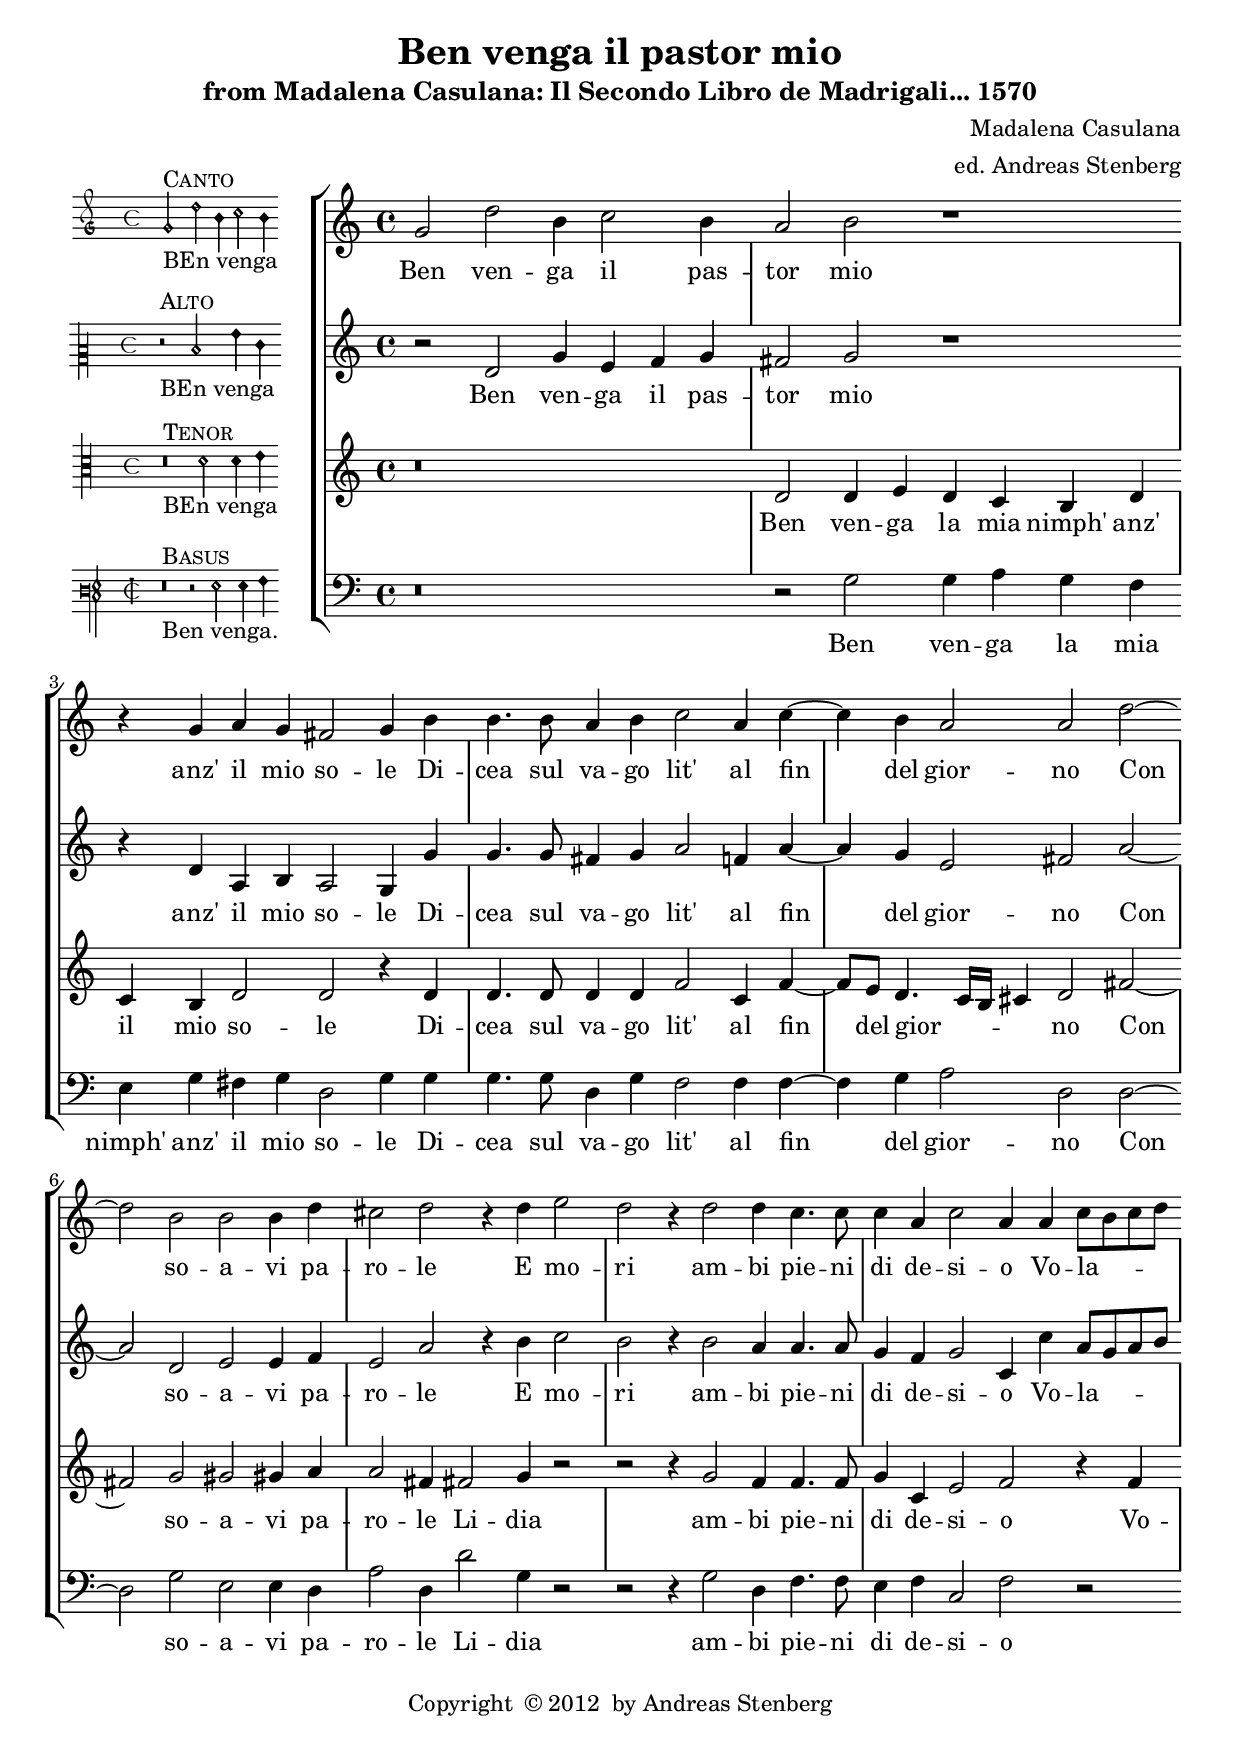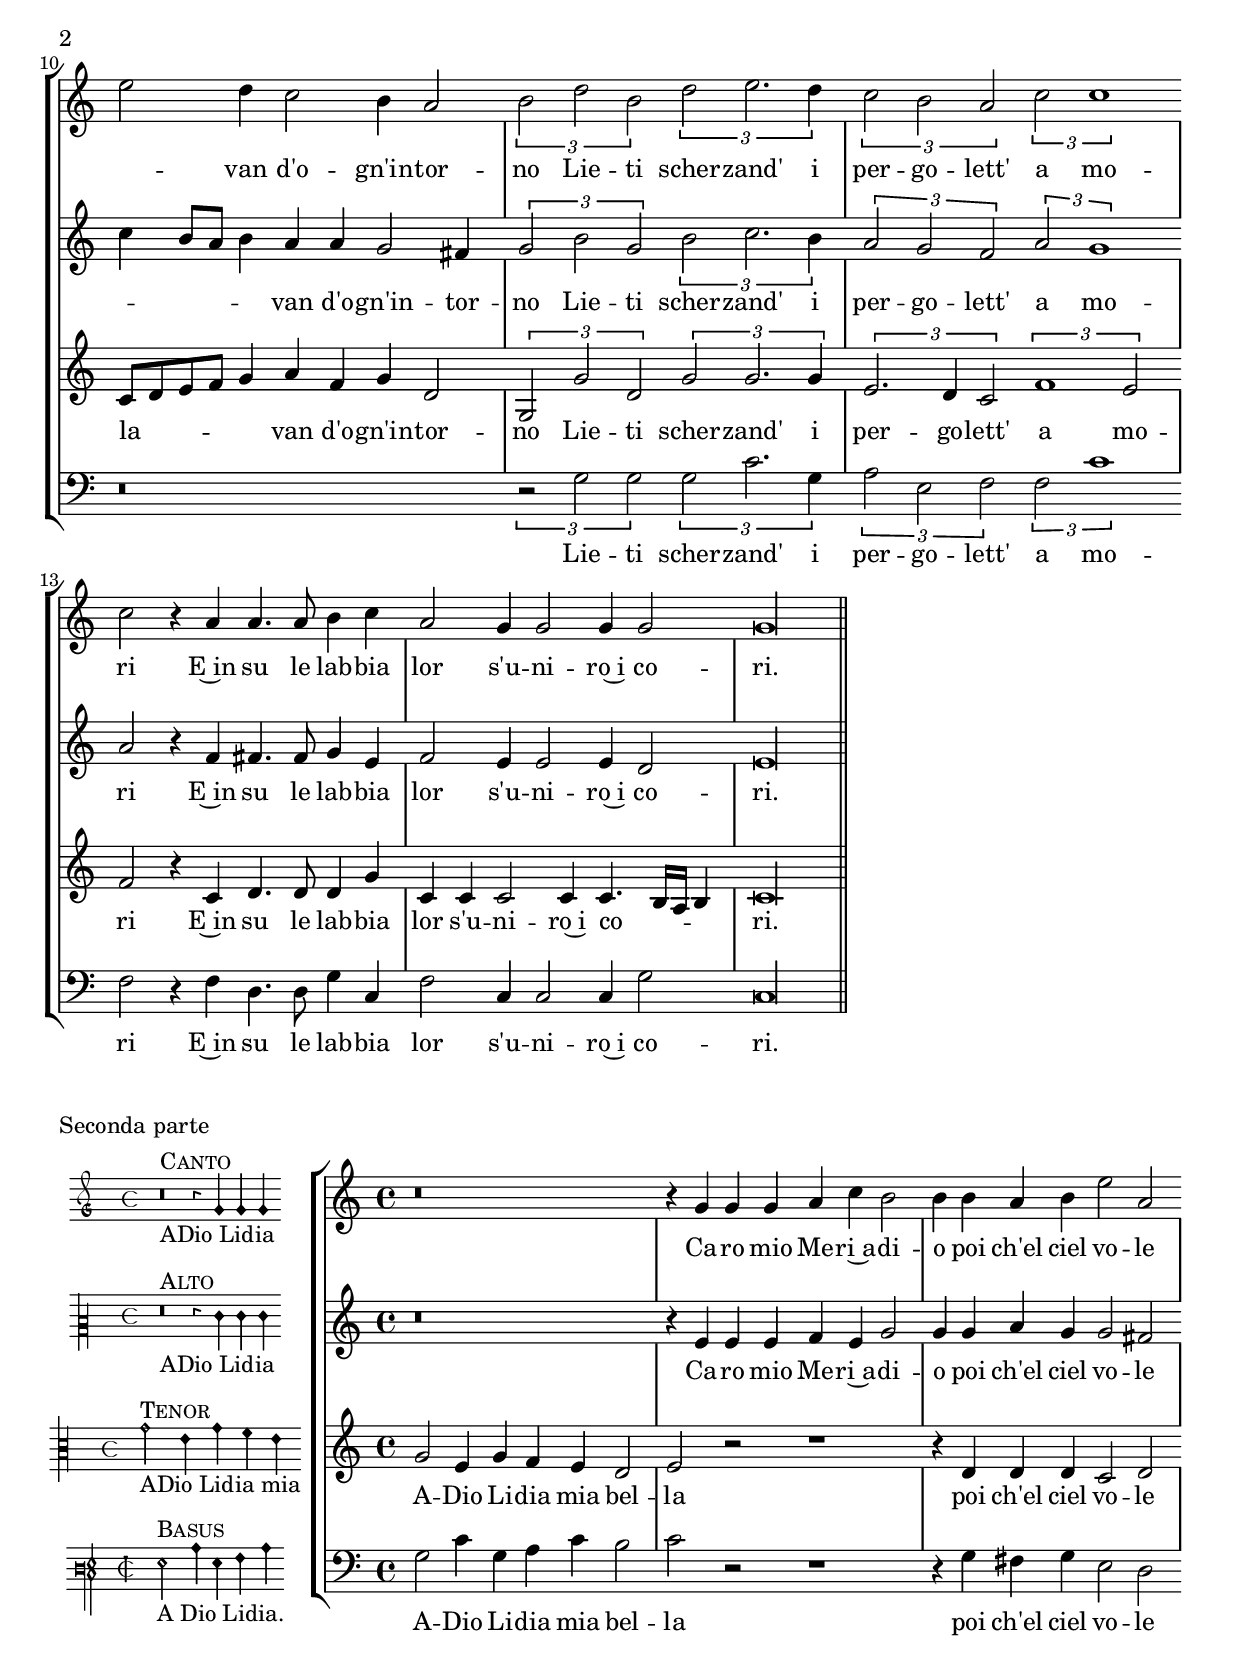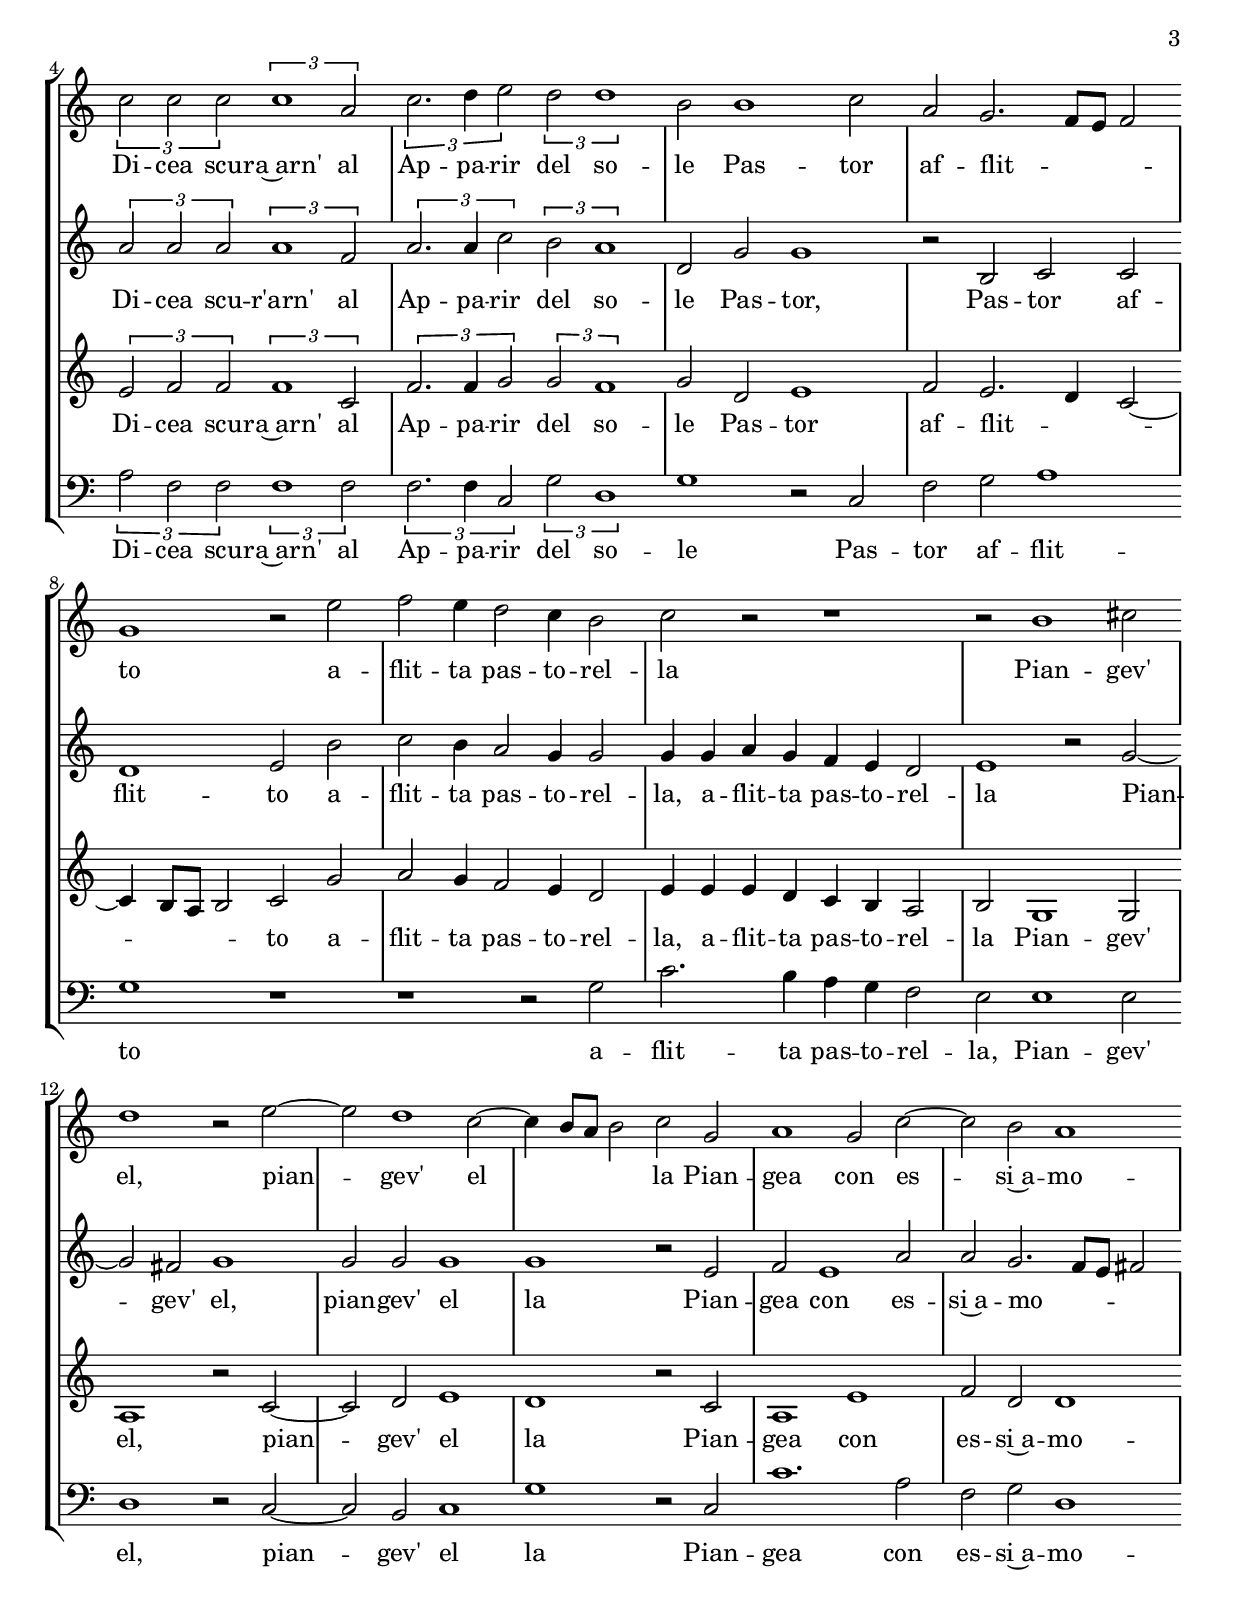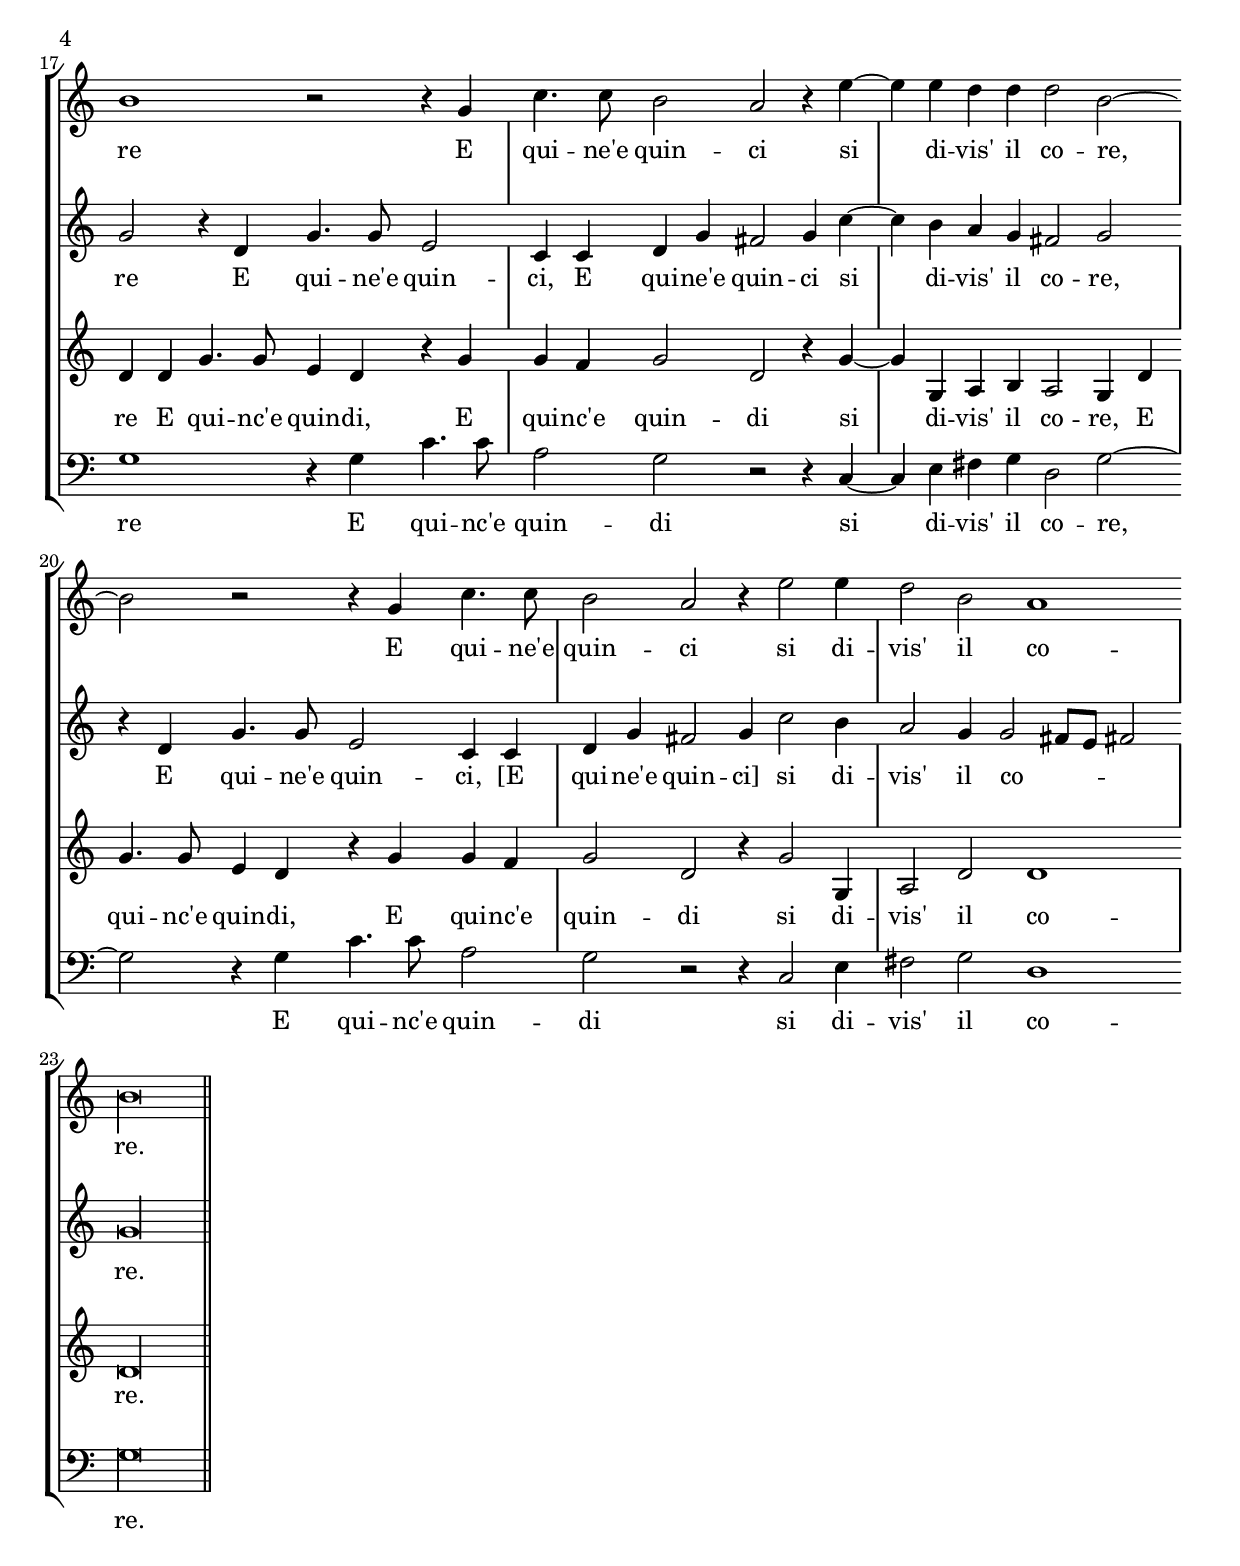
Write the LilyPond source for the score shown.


%%%%%%%%%%%%%%%%%%%%%%%%%%%%%%%%%%%%%%%%%%%%%%%%%%%%%%%%%%%%%%%%%%%
% This is a template based on the usual four part choir templater %
% where the voices have common lyrics at the the start but split  %
% to separate lyrics after a while.				  %
% This template is modyfied by AS from the one in the lilypond    %
% documentation.						  %
% This template is to be used for instance for fairly simple      %
% settings where the stanzas are set homophonicaly but twhere the %
% Chorus contains polyphony that require separate underlay for    %
% the different voices.						  %
%%%%%%%%%%%%%%%%%%%%%%%%%%%%%%%%%%%%%%%%%%%%%%%%%%%%%%%%%%%%%%%%%%%
\version "2.18.0"
\include "deutsch.ly"

\header {
  title = "Ben venga il pastor mio"
  subtitle = "from Madalena Casulana: Il Secondo Libro de Madrigali... 1570"
  composer = "Madalena Casulana"
  arranger = "ed. Andreas Stenberg"	
  poet = ""
  meter =""
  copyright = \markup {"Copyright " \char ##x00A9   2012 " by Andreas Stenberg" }
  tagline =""
}
global = {
  \key c \major


}

sopMusic = \relative c'' {

  \set Score.tempoHideNote = ##t
  \tempo 2 = 86
  \time 4/4
  \set Timing.measureLength = #(ly:make-moment 4/2)
  \override Staff.BarLine.transparent = ##t
  g2 d'2 h4 c2 h4
  a2 h2 r1
  r4 g4 a4 g4										%% end of first line in orig.
  fis2 g4 h4
  h4. h8 a4 h4 c2 a4 c4~
  c4 h4										%% end of second line
  a2 a2 d2~
  d2 h2 h2 h4 d4
  cis2 d2 r4 d4 e2
  d2 r4 d2 d4 c4. c8
  c4 a4 c2									%% end of third line
  a4 a4 c8\melisma h8 c8 d8 e2\melismaEnd d4  c2 h4 a2
  \tuplet 3/2 { h2 d2 h2  }\tuplet 3/2 { d2 e2. d4 } 					%% end of fourth line
  \tuplet 3/2 { c2 h2 a2 }  \tuplet 3/2 { c2 c1 }
  c2 r4 a4 a4. a8 h4 c4
  a2 g4 g2 g4 g2
  \cadenzaOn
  g\longa
  \revert Staff.BarLine.transparent
  \bar "||"
}
sopWords = \lyricmode {
  Ben ven -- ga il pas -- tor mio anz' il mio so -- le
  Di -- cea  sul va -- go lit' al fin del gior -- no
  Con so -- a -- vi pa -- ro -- le
  E mo -- ri am -- bi pie -- ni di de -- si -- o
  Vo -- la -- van d'o -- gn'in -- tor -- no
  Lie -- ti scher -- zand' i per -- go -- lett' a mo -- ri
  E~in su le lab -- bia lor s'u -- ni -- ro~i co -- ri.
}
altoMusic = \relative c' {
  \override Staff.BarLine.transparent = ##t
  r2 d2 g4 e4 f4 g4
  fis2 g2 r1
  r4 d4 a4 h4											%% end of first line in orig.
  a2 g4 g'4
  g4. g8 fis4 g4 a2 f4 a4~
  a4 g4 e2											%% end of second line
  fis2 a2~
  a2 d,2 e2 e4 f4
  e2 a2 r4 h4 c2
  h2 r4 h2 a4 a4. a8
  g4 f4 g2											%% end of third line
  c,4 c'4 a8\melisma g8 a8 h8 c4 h8 a8 h4\melismaEnd  a4
  a4 g2 fis4
  \tuplet 3/2 { g2 h2 g2 } \tuplet 3/2 { h2 c2. h4 }
  \tuplet 3/2 { a2 g2 f2 } \tuplet 3/2 { a2 g1 }
  a2 r4 f4 fis4. fis8 g4 e4
  f2 e4 e2 e4 d2
  \cadenzaOn
  e\longa
  \revert Staff.BarLine.transparent
}
altoWords = \lyricmode {
  Ben ven -- ga il pas -- tor mio anz' il mio so -- le
  Di -- cea  sul va -- go lit' al fin del gior -- no
  Con so -- a -- vi pa -- ro -- le
  E mo -- ri am -- bi pie -- ni di de -- si -- o
  Vo -- la -- van d'o -- gn'in -- tor -- no
  Lie -- ti scher -- zand' i per -- go -- lett' a mo -- ri
  E~in su le lab -- bia lor s'u -- ni -- ro~i co -- ri.
}
tenorMusic = \relative c' {
  \clef "G"
  \override Staff.BarLine.transparent = ##t
  r\breve
  d2 d4 e4 d4 c4 h4 d4
  c4 h4													%% end of first line
  d2 d2 r4 d4
  d4. d8 d4 d4 f2 c4 f4~
  f8 e8 d4.\melisma c16 h16 cis4\melismaEnd			%% end of second line
  d2 fis2~
  fis2 g2 gis2 gis!4 a4
  a2 fis4 fis!2 g4 r2
  r2 r4 g2 f4 f4. f8
  g4 c,4													%% end of third line
  e2 f2 r4 f4 c8\melisma d8 e8 f8
  g4\melismaEnd a4 f4 g4 d2
  \tuplet 3/2 { g,2 g'2 d2 } \tuplet 3/2 {  g2 g2. g4 }
  \tuplet 3/2 { e2. d4 c2  } \tuplet 3/2 { f1 e2 }
  f2 r4 c4 d4. d8 d4 g4
  c,4 c4 c2  c4 c4.\melisma h16 a16 h4\melismaEnd
  \cadenzaOn
  c\longa
  \revert Staff.BarLine.transparent
}
tenorWords = \lyricmode {
  Ben ven -- ga la mia nimph' anz' il mio so -- le
  Di -- cea  sul va -- go lit' al fin del gior -- no
  Con so -- a -- vi pa -- ro -- le
  Li -- dia  am -- bi pie -- ni di de -- si -- o
  Vo -- la -- van d'o -- gn'in -- tor -- no
  Lie -- ti scher -- zand' i per -- go -- lett' a mo -- ri
  E~in su le lab -- bia lor s'u -- ni -- ro~i co -- ri.
}
bassMusic = \relative c' {
  \override Staff.BarLine.transparent = ##t
  r\breve
  r2 g2 g4 a4 g4 f4
  e4 g4											%% end of first line in orig.
  fis4 g4 d2 g4 g4
  g4. g8 d4 g4 f2										%% end of second line
  f4 f4~
  f4 g4 a2 d,2 d2~
  d2 g2 e2 e4 d4
  a'2 d,4 d'2 g,4 r2
  r2 r4 g2 d4 f4. f8								%% end of third line
  e4 f4 c2 f2 r2
  r\breve
  \tuplet 3/2 { r2 g2 g2  } \tuplet 3/2 { g2 c2. g4 }
  \tuplet 3/2 { a2 e2 f2 } \tuplet 3/2 { f2 c'1 }
  f,2 r4 f4										%% end of fourth line
  d4. d8 g4 c,4
  f2 c4 c2 c4 g'2
  \cadenzaOn
  c,\longa
  \revert Staff.BarLine.transparent
}
bassWords = \lyricmode {
  Ben ven -- ga la mia nimph' anz' il mio so -- le
  Di -- cea  sul va -- go lit' al fin del gior -- no
  Con so -- a -- vi pa -- ro -- le
  Li -- dia  am -- bi pie -- ni di de -- si -- o
  Lie -- ti scher -- zand' i per -- go -- lett' a mo -- ri
  E~in su le lab -- bia lor s'u -- ni -- ro~i co -- ri.
}
incipitDiscantus = \markup {
  \score {
    {
      %      \set Staff.instrumentName = #"Tenor "
      \override NoteHead.style = #'neomensural
      \override Rest.style = #'neomensural
      \override Staff.TimeSignature.style = #'mensural
      \cadenzaOn
      \clef "petrucci-g"
      \key c \major
      \time 4/4

      g'2 ^\markup { \smallCaps"Canto"} _"BEn venga"
      d''2 h'4 c''2 h'4
    }
    \layout {
      \context {
        \Voice
        \remove "Ligature_bracket_engraver"
        \consists "Mensural_ligature_engraver"
      }
      line-width = 4.5\cm
    }
  }
}


incipitAltus = \markup {
  \score {
    {
      %      \set Staff.instrumentName = #"Tenor "
      \override NoteHead.style = #'neomensural
      \override Rest.style = #'neomensural
      \override Staff.TimeSignature.style = #'mensural
      \cadenzaOn
      \clef "petrucci-c2"
      \key c \major
      \time 4/4
      r2 ^\markup \smallCaps"Alto"_"BEn venga "
      d'2 g'4 e'4
    }
    \layout {
      \context {
        \Voice
        \remove "Ligature_bracket_engraver"
        \consists "Mensural_ligature_engraver"
      }
      line-width = 4.5\cm
    }
  }
}


incipitTenor = \markup {
  \score {
    {
      %      \set Staff.instrumentName = #"Tenor "
      \override NoteHead.style = #'neomensural
      \override Rest.style = #'neomensural
      \override Staff.TimeSignature.style = #'mensural
      \cadenzaOn
      \clef "petrucci-c3"
      \key c \major
      \time 4/4
      r\breve ^\markup \smallCaps"Tenor"_"BEn venga"
      d'2 d'4 e'4
    }
    \layout {
      \context {
        \Voice
        \remove "Ligature_bracket_engraver"
        \consists "Mensural_ligature_engraver"
      }
      line-width = 5.0\cm
    }
  }
}
#(append! supported-clefs '(("mensural-f3" . ("clefs.mensural.f" 0 0))))

incipitBassus = \markup {
  \score {
    {
      %      \set Staff.instrumentName = #"Tenor "
      \override NoteHead.style = #'neomensural
      \override Rest.style = #'neomensural
      \override Staff.TimeSignature.style = #'mensural
      \cadenzaOn
      \clef "petrucci-f3"
      \key c \major
      \time 2/2
      r\breve^\markup \smallCaps"Basus"_"Ben venga."
      r2 g2 g4 a4
    }
    \layout {
      \context {
        \Voice
        \remove "Ligature_bracket_engraver"
        \consists "Mensural_ligature_engraver"
      }
      line-width = 4.5\cm
    }
  }
}


\score {
  <<
    \new StaffGroup \with {
      \override VerticalAxisGroup.staff-staff-spacing = #'((basic-distance . 12))
    } <<
      \new Staff = treble <<
        \set Staff.instrumentName = \incipitDiscantus
        \new Voice = "sopranos" {
          \set  Staff.midiInstrument ="choir aahs"
          %	\voiceOne
          << \global \sopMusic >>
        }
      >>
      \new Lyrics = sopranos { s1 }

      \new Staff = "medius" <<
        \set Staff.instrumentName = \incipitAltus

        \new Voice = "altos" {
          %	\voiceTwo
          \set  Staff.midiInstrument ="choir aahs"
          << \global \altoMusic >>
        }
      >>

      \new Lyrics = "altos" { s1 }
      \new Staff = tenors <<
        \set Staff.instrumentName = \incipitTenor

        \clef "treble"
        \new Voice = "tenors" {
          \set  Staff.midiInstrument ="choir aahs"
          %	\voiceOne
          << \global \tenorMusic >>
        }
      >>
      \new Lyrics = "tenors" { s1 }

      \new Staff ="basses" {
        \set Staff.instrumentName = \incipitBassus

        \new Voice = "basses" {
          \set  Staff.midiInstrument ="choir aahs"
          \clef "bass"
          %	\voiceTwo
          << \global \bassMusic >>
        }
      }
    >>
    \new Lyrics = basses { s1 }

    \context Lyrics = sopranos \lyricsto sopranos \sopWords
    \context Lyrics = altos \lyricsto altos \altoWords
    \context Lyrics = tenors \lyricsto tenors \tenorWords
    \context Lyrics = basses \lyricsto basses \bassWords
  >>
  \layout {
    \context {
      \Score
      % no bars in staves
      %      \override BarLine.transparent = ##t

    }
    % the next three instructions keep the lyrics between the bar lines
    \context {
      \Lyrics
      \consists "Bar_engraver"
      \override BarLine.transparent = ##t
    }
    \context {
      \StaffGroup
      \consists "Separating_line_group_engraver"
    }
    \context {
      \Voice
      % no slurs
      \override Slur.transparent = ##t
      % Comment in the below "\remove" command to allow line
      % breaking also at those barlines where a note overlaps
      % into the next bar.  The command is commented out in this
      % short example score, but especially for large scores, you
      % will typically yield better line breaking and thus improve
      % overall spacing if you comment in the following command.
      %\remove "Forbid_line_break_engraver"
    }
    indent = 4.5\cm
  }
}

global = {
  \key c \major


}

sopMusicB = \relative c'' {

  \set Score.tempoHideNote = ##t
  \tempo 2 = 86
  \time 4/4
  \set Timing.measureLength = #(ly:make-moment 4/2)
  \override Staff.BarLine.transparent = ##t
  r\breve
  r4 g4 g4 g4 a4 c4 h2
  h4 h4 a4 h4								%% end of first line in orig.
  e2 a,2
  \tuplet 3/2 { c2 c2 c2 } \tuplet 3/2 { c1 a2 }
  \tuplet 3/2 { c2. d4 e2 }					%5 end of second line
  \tuplet 3/2 { d2 d1 }
  h2 h1 c2
  a2 g2.\melisma  f8 e8 f2\melismaEnd
  g1 r2 e'2
  f2 e4 d2 c4 h2
  c2 r2 r1											%% end of third line
  r2 h1 cis2
  d1 r2 e2~
  e2 d1 c2~\melisma
  c4 h8 a8 h2\melismaEnd c2 g2
  a1 g2 c2~
  c2 h2 a1
  h1 r2 r4 g4									%% end of fourth line
  c4. c8 h2 a2 r4 e'4~
  e4 e4 d4 d4 d2 h2~
  h2 r2 r4 g4 c4. c8
  h2 a2 r4 e'2 e4								%% end of fifth line
  d2 h2 a1
  \cadenzaOn
  h\longa
  \revert Staff.BarLine.transparent
  \bar "||"
}
sopWordsB = \lyricmode {
  Ca -- ro mio Me -- ri~a -- di -- o poi ch'el ciel vo -- le
  Di -- cea scu -- ra~arn' al Ap -- pa -- rir del so -- le
  Pas -- tor af -- flit -- to a -- flit -- ta pas -- to -- rel -- la
  Pian -- gev' el, pian -- gev' el la Pian -- gea con es -- si~a -- mo -- re
  E qui -- ne'e quin -- ci si di -- vis' il co -- re,
  E qui -- ne'e quin -- ci si di -- vis' il co -- re.
}
altoMusicB = \relative c' {
  \override Staff.BarLine.transparent = ##t
  r\breve
  r4 e4 e4 e4 f4 e4 g2
  g4 g4										%% end of first line in orig.
  a4 g4 g2 fis2
  \tuplet 3/2 { a2 a2 a2  } \tuplet 3/2 { a1 f2 }
  \tuplet 3/2 { a2. a4 c2 }						%% end of second line
  \tuplet 3/2 { h2 a1 }
  d,2 g2 g1
  r2 h,2 c2 c2
  d1 e2 h'2
  c2 h4 a2 g4 g2
  g4 g4 a4 g4									%% end of third line
  f4 e4 d2
  e1 r2 g2~
  g2 fis2 g1
  g2 g2 g1
  g1 r2 e2
  f2 e1 a2
  a2 g2.\melisma f8 e8 fis2\melismaEnd	%% end of fourth line
  g2 r4 d4 g4. g8 e2
  c4 c4 d4 g4 fis2 g4 c4~
  c4 h4 a4 g4 fis2 g2
  r4 d4										%% end of fifth line
  g4. g8 e2 c4 c4
  d4 g4 fis2 g4 c2 h4
  a2 g4 g2\melisma fis8 e8 fis!2\melismaEnd
  \cadenzaOn
  g\longa
  \revert Staff.BarLine.transparent
}
altoWordsB = \lyricmode {
  Ca -- ro mio Me -- ri~a -- di -- o poi ch'el ciel vo -- le
  Di -- cea scu -- r'arn' al Ap -- pa -- rir del so -- le
  Pas -- tor,
  Pas -- tor af -- flit -- to a -- flit -- ta pas -- to -- rel -- la,
  a -- flit -- ta pas -- to -- rel -- la
  Pian -- gev' el, pian -- gev' el la Pian -- gea con es -- si~a -- mo -- re
  E qui -- ne'e quin -- ci,
  E qui -- ne'e quin -- ci si di -- vis' il co -- re,
  E qui -- ne'e quin -- ci,
  [E qui -- ne'e quin -- ci] si di -- vis' il co -- re.
}
tenorMusicB = \relative c' {
  \clef "G"
  \override Staff.BarLine.transparent = ##t
  g'2 e4 g4 f4 e4 d2
  e2 r2 r1
  r4 d4 d4 d4									%% end of first line in orig.
  c2 d2
  \tuplet 3/2 { e2 f2 f2 } \tuplet 3/2 { f1 c2  }
  \tuplet 3/2 { f2. f4 g2 } 							%% end of secod line
  \tuplet 3/2 { g2 f1 }
  g2 d2 e1
  f2 e2.\melisma d4 c2~
  c4 h8 a8 h2\melismaEnd c2 g'2
  a2 g4 f2 e4 d2									%% end of third line
  e4 e4 e4 d4 c4 h4 a2
  h2 g1 g2
  a1 r2  c2~
  c2 d2 e1
  d1 r2 c2
  a1 e'1
  f2 d2 d1										%% end of fourth line
  d4 d4 g4. g8 e4 d4 r4 g4
  g4 f4 g2 d2 r4 g4~
  g4 g,4 a4 h4 a2 g4 d'4							%% end of fifth line
  g4. g8 e4 d4 r4 g4 g4 f4
  g2 d2 r4 g2 g,4
  a2 d2 d1
  \cadenzaOn
  d\longa
  \revert Staff.BarLine.transparent
}
tenorWordsB = \lyricmode {
  A -- Dio Li -- dia mia bel -- la poi ch'el ciel vo -- le
  Di -- cea scu -- ra~arn' al Ap -- pa -- rir del so -- le
  Pas -- tor af -- flit -- to a -- flit -- ta pas -- to -- rel -- la,
  a -- flit -- ta pas -- to -- rel -- la
  Pian -- gev' el, pian -- gev' el la Pian -- gea con es -- si~a -- mo -- re
  E qui -- nc'e quin -- di,
  E qui -- nc'e quin -- di si di -- vis' il co -- re,
  E qui -- nc'e quin -- di,
  E qui -- nc'e quin -- di si di -- vis' il co -- re.
}
bassMusicB = \relative c' {
  \override Staff.BarLine.transparent = ##t
  g2 c4 g4 a4 c4 h2
  c2 r2 r1
  r4 g4 fis4 g4										%% end of first line in orig.
  e2 d2
  \tuplet 3/2 { a'2 f2 f2 } \tuplet 3/2 { f1 f2 }
  \tuplet 3/2 { f2. f4 c2 }								%5 end of second line.
  \tuplet 3/2 { g'2 d1 }
  g1 r2 c,2
  f2 g2 a1
  g1 r1
  r1 r2 g2
  c2. h4 a4 g4 f2
  e2 e1 e2
  d1													%% end of third line
  r2 c2~
  c2 h2 c1
  g'1 r2 c,2
  c'1. a2
  f2 g2 d1
  g1 r4 g4 c4. c8
  a2 g2 r2 r4 c,4~
  c4 e4												%% end of fourth line
  fis4 g4  d2 g2~
  g2 r4 g4 c4. c8 a2
  g2 r2 r4 c,2 e4
  fis2 g2 d1
  \cadenzaOn
  g\longa
  \revert Staff.BarLine.transparent
}
bassWordsB = \lyricmode {
  A -- Dio Li -- dia mia bel -- la poi ch'el ciel vo -- le
  Di -- cea scu -- ra~arn' al Ap -- pa -- rir del so -- le
  Pas -- tor af -- flit -- to a -- flit -- ta pas -- to -- rel -- la,
  Pian -- gev' el, pian -- gev' el la Pian -- gea con es -- si~a -- mo -- re
  E qui -- nc'e quin -- di si di -- vis' il co -- re,
  E qui -- nc'e quin -- di si di -- vis' il co -- re.
}
incipitDiscantusB = \markup {
  \score {
    {
      %      \set Staff.instrumentName = #"Tenor "
      \override NoteHead.style = #'neomensural
      \override Rest.style = #'neomensural
      \override Staff.TimeSignature.style = #'mensural
      \cadenzaOn
      \clef "petrucci-g"
      \key c \major
      \time 4/4

      r \breve^\markup { \smallCaps"Canto"} _"ADio Lidia "
      r4 g'4 g'4 g'4
    }
    \layout {
      \context {
        \Voice
        \remove "Ligature_bracket_engraver"
        \consists "Mensural_ligature_engraver"
      }
      line-width = 4.5\cm
    }
  }
}


incipitAltusB = \markup {
  \score {
    {
      %      \set Staff.instrumentName = #"Tenor "
      \override NoteHead.style = #'neomensural
      \override Rest.style = #'neomensural
      \override Staff.TimeSignature.style = #'mensural
      \cadenzaOn
      \clef "petrucci-c2"
      \key c \major
      \time 4/4
      r\breve ^\markup \smallCaps"Alto"_"ADio Lidia "
      r4 e'4 e'4 e'4
    }
    \layout {
      \context {
        \Voice
        \remove "Ligature_bracket_engraver"
        \consists "Mensural_ligature_engraver"
      }
      line-width = 4.5\cm
    }
  }
}


incipitTenorB = \markup {
  \score {
    {
      %      \set Staff.instrumentName = #"Tenor "
      \override NoteHead.style = #'neomensural
      \override Rest.style = #'neomensural
      \override Staff.TimeSignature.style = #'mensural
      \cadenzaOn
      \clef "petrucci-c3"
      \key c \major
      \time 4/4
      g'2^\markup \smallCaps"Tenor"_"ADio Lidia mia"
      e'4 g'4 f'4 e'4    }
    \layout {
      \context {
        \Voice
        \remove "Ligature_bracket_engraver"
        \consists "Mensural_ligature_engraver"
      }
      line-width = 5.0\cm
    }
  }
}
#(append! supported-clefs '(("mensural-f3" . ("clefs.mensural.f" 0 0))))

incipitBassusB = \markup {
  \score {
    {
      %      \set Staff.instrumentName = #"Tenor "
      \override NoteHead.style = #'neomensural
      \override Rest.style = #'neomensural
      \override Staff.TimeSignature.style = #'mensural
      \cadenzaOn
      \clef "petrucci-f3"
      \key c \major
      \time 2/2
      g2^\markup \smallCaps"Basus"_"A Dio Lidia."
      c'4 g4 a4 c'4
    }
    \layout {
      \context {
        \Voice
        \remove "Ligature_bracket_engraver"
        \consists "Mensural_ligature_engraver"
      }
      line-width = 4.5\cm
    }
  }
}


\score {
  <<
    \new StaffGroup \with {
      \override VerticalAxisGroup.staff-staff-spacing = #'((basic-distance . 12))
    } <<
      \new Staff = treble <<
        \set Staff.instrumentName = \incipitDiscantusB
        \new Voice = "sopranos" {
          \set  Staff.midiInstrument ="choir aahs"
          %	\voiceOne
          << \global \sopMusicB >>
        }
      >>
      \new Lyrics = sopranos { s1 }

      \new Staff = "medius" <<
        \set Staff.instrumentName = \incipitAltusB

        \new Voice = "altos" {
          %	\voiceTwo
          \set  Staff.midiInstrument ="choir aahs"
          << \global \altoMusicB >>
        }
      >>

      \new Lyrics = "altos" { s1 }
      \new Staff = tenors <<
        \set Staff.instrumentName = \incipitTenorB

        \clef "treble"
        \new Voice = "tenors" {
          \set  Staff.midiInstrument ="choir aahs"
          %	\voiceOne
          << \global \tenorMusicB >>
        }
      >>
      \new Lyrics = "tenors" { s1 }

      \new Staff ="basses" {
        \set Staff.instrumentName = \incipitBassusB

        \new Voice = "basses" {
          \set  Staff.midiInstrument ="choir aahs"
          \clef "bass"
          %	\voiceTwo
          << \global \bassMusicB >>
        }
      }
    >>
    \new Lyrics = basses { s1 }

    \context Lyrics = sopranos \lyricsto sopranos \sopWordsB
    \context Lyrics = altos \lyricsto altos \altoWordsB
    \context Lyrics = tenors \lyricsto tenors \tenorWordsB
    \context Lyrics = basses \lyricsto basses \bassWordsB
  >>
  \layout {
    \context {
      \Score
      % no bars in staves
      %      \override BarLine.transparent = ##t

    }
    % the next three instructions keep the lyrics between the bar lines
    \context {
      \Lyrics
      \consists "Bar_engraver"
      \override BarLine.transparent = ##t
    }
    \context {
      \StaffGroup
      \consists "Separating_line_group_engraver"
    }
    \context {
      \Voice
      % no slurs
      \override Slur.transparent = ##t
      % Comment in the below "\remove" command to allow line
      % breaking also at those barlines where a note overlaps
      % into the next bar.  The command is commented out in this
      % short example score, but especially for large scores, you
      % will typically yield better line breaking and thus improve
      % overall spacing if you comment in the following command.
      %\remove "Forbid_line_break_engraver"
    }
    indent = 4.5\cm
  }
  \header {
    piece = \markup {
      \column {
        "Seconda parte"
        \vspace #0.5
      }
    }
  }
}

\score {
  <<
    \new StaffGroup <<
      \new Staff = treble <<
        \set Staff.instrumentName = \incipitDiscantus
        \new Voice = "sopranos" {
          \set  Staff.midiInstrument ="choir aahs"
          %	\voiceOne
          << \global { \sopMusic s1 \sopMusicB} >>
        }
      >>
      \new Lyrics = sopranos { s1 }

      \new Staff = "medius" <<
        \set Staff.instrumentName = \incipitAltus

        \new Voice = "altos" {
          %	\voiceTwo
          \set  Staff.midiInstrument ="choir aahs"
          << \global { \altoMusic s1 \altoMusicB}  >>
        }
      >>

      \new Lyrics = "altos" { s1 }
      \new Staff = tenors <<
        \set Staff.instrumentName = \incipitTenor

        \clef "treble"
        \new Voice = "tenors" {
          \set  Staff.midiInstrument ="choir aahs"
          %	\voiceOne
          << \global {\tenorMusic s1 \tenorMusicB} >>
        }
      >>
      \new Lyrics = "tenors" { s1 }

      \new Staff ="basses" {
        \set Staff.instrumentName = \incipitBassus

        \new Voice = "basses" {
          \set  Staff.midiInstrument ="choir aahs"
          \clef "G_8"
          %	\voiceTwo
          << \global {\bassMusic s1 \bassMusicB} >>
        }
      }
    >>
    \new Lyrics = basses { s1 }

    \context Lyrics = sopranos \lyricsto sopranos \sopWords
    \context Lyrics = altos \lyricsto altos \altoWords
    \context Lyrics = tenors \lyricsto tenors \tenorWords
    \context Lyrics = basses \lyricsto basses \bassWords
  >>
  \midi {}
}
\paper {
  ragged-bottom = ##t
  ragged-last-bottom = ##t
  ragged-last = ##t
}

%{
convert-ly.py (GNU LilyPond) 2.18.2  convert-ly.py: Processing `'...
Applying conversion: 2.15.7, 2.15.9, 2.15.10, 2.15.16, 2.15.17,
2.15.18, 2.15.19, 2.15.20, 2.15.25, 2.15.32, 2.15.39, 2.15.40,
2.15.42, 2.15.43, 2.16.0, 2.17.0, 2.17.4, 2.17.5, 2.17.6, 2.17.11,
2.17.14, 2.17.15, 2.17.18, 2.17.19, 2.17.20, 2.17.25, 2.17.27,
2.17.29, 2.17.97, 2.18.0
%}
